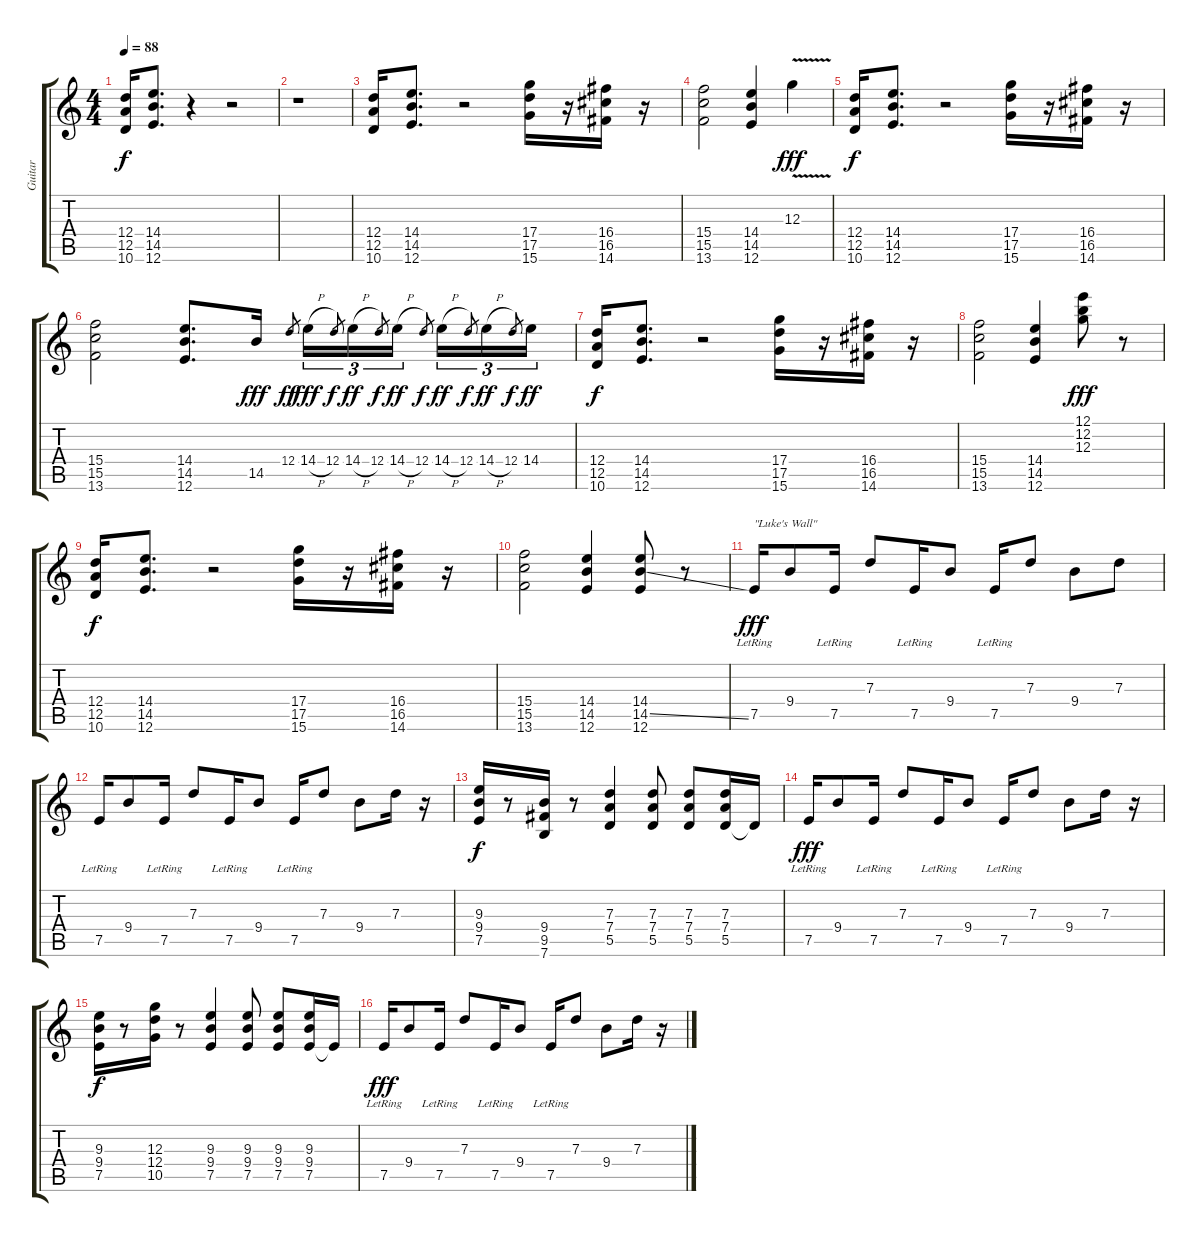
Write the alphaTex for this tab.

\track ("Guitar" "Guitar") {instrument distortionguitar}
\staff {score tabs}
\tuning (E4 B3 G3 D3 A2 E2) {hide}
\ts (4 4)
\tempo 88
\clef g2
\ks c
(12.4 12.5 10.6).16{dy f} (14.4 14.5 12.6).8{d} r.4 r.2 |
r.1 |
(12.4 12.5 10.6).16 (14.4 14.5 12.6).8{d} r.2 (17.4 17.5 15.6).16 r.16 (16.4 16.5 14.6).16 r.16 |
(15.4 15.5 13.6).2 (14.4 14.5 12.6).4 12.3{v}.4{dy fff} |
(12.4 12.5 10.6).16{dy f} (14.4 14.5 12.6).8{d} r.2 (17.4 17.5 15.6).16 r.16 (16.4 16.5 14.6).16 r.16 |
(15.4 15.5 13.6).2 (14.4 14.5 12.6).8{d} 14.5.16{dy fff} 12.4.8{gr dy ff} 14.4{h}.16{tu (3 2) dy fff} 12.4.8{gr dy f} 14.4{h}.16{tu (3 2) dy ff} 12.4.8{gr dy f} 14.4{h}.16{tu (3 2) dy ff} 12.4.8{gr dy f} 14.4{h}.16{tu (3 2) dy ff} 12.4.8{gr dy f} 14.4{h}.16{tu (3 2) dy ff} 12.4.8{gr dy f} 14.4.16{tu (3 2) dy ff} |
(12.4 12.5 10.6).16{dy f} (14.4 14.5 12.6).8{d} r.2 (17.4 17.5 15.6).16 r.16 (16.4 16.5 14.6).16 r.16 |
(15.4 15.5 13.6).2 (14.4 14.5 12.6).4 (12.1 12.2 12.3).8{dy fff} r.8 |
(12.4 12.5 10.6).16{dy f} (14.4 14.5 12.6).8{d} r.2 (17.4 17.5 15.6).16 r.16 (16.4 16.5 14.6).16 r.16 |
(15.4 15.5 13.6).2 (14.4 14.5 12.6).4 (14.4 14.5{ss} 12.6).8 r.8 |
7.5{lr}.16{txt "\"Luke's Wall\"" dy fff} 9.4.8 7.5{lr}.16 7.3.8 7.5{lr}.16 9.4.8 7.5{lr}.16 7.3.8 9.4.8 7.3.8 |
7.5{lr}.16 9.4.8 7.5{lr}.16 7.3.8 7.5{lr}.16 9.4.8 7.5{lr}.16 7.3.8 9.4.8 7.3.16 r.16 |
(9.3 9.4 7.5).16{dy f} r.8 (9.4 9.5 7.6).16 r.8 (7.3 7.4 5.5).4 (7.3 7.4 5.5).8 (7.3 7.4 5.5).8 (7.3 7.4 5.5).16 5.5{t}.16 |
7.5{lr}.16{dy fff} 9.4.8 7.5{lr}.16 7.3.8 7.5{lr}.16 9.4.8 7.5{lr}.16 7.3.8 9.4.8 7.3.16 r.16 |
(9.3 9.4 7.5).16{dy f} r.8 (12.3 12.4 10.5).16 r.8 (9.3 9.4 7.5).4 (9.3 9.4 7.5).8 (9.3 9.4 7.5).8 (9.3 9.4 7.5).16 7.5{t}.16 |
7.5{lr}.16{dy fff} 9.4.8 7.5{lr}.16 7.3.8 7.5{lr}.16 9.4.8 7.5{lr}.16 7.3.8 9.4.8 7.3.16 r.16
